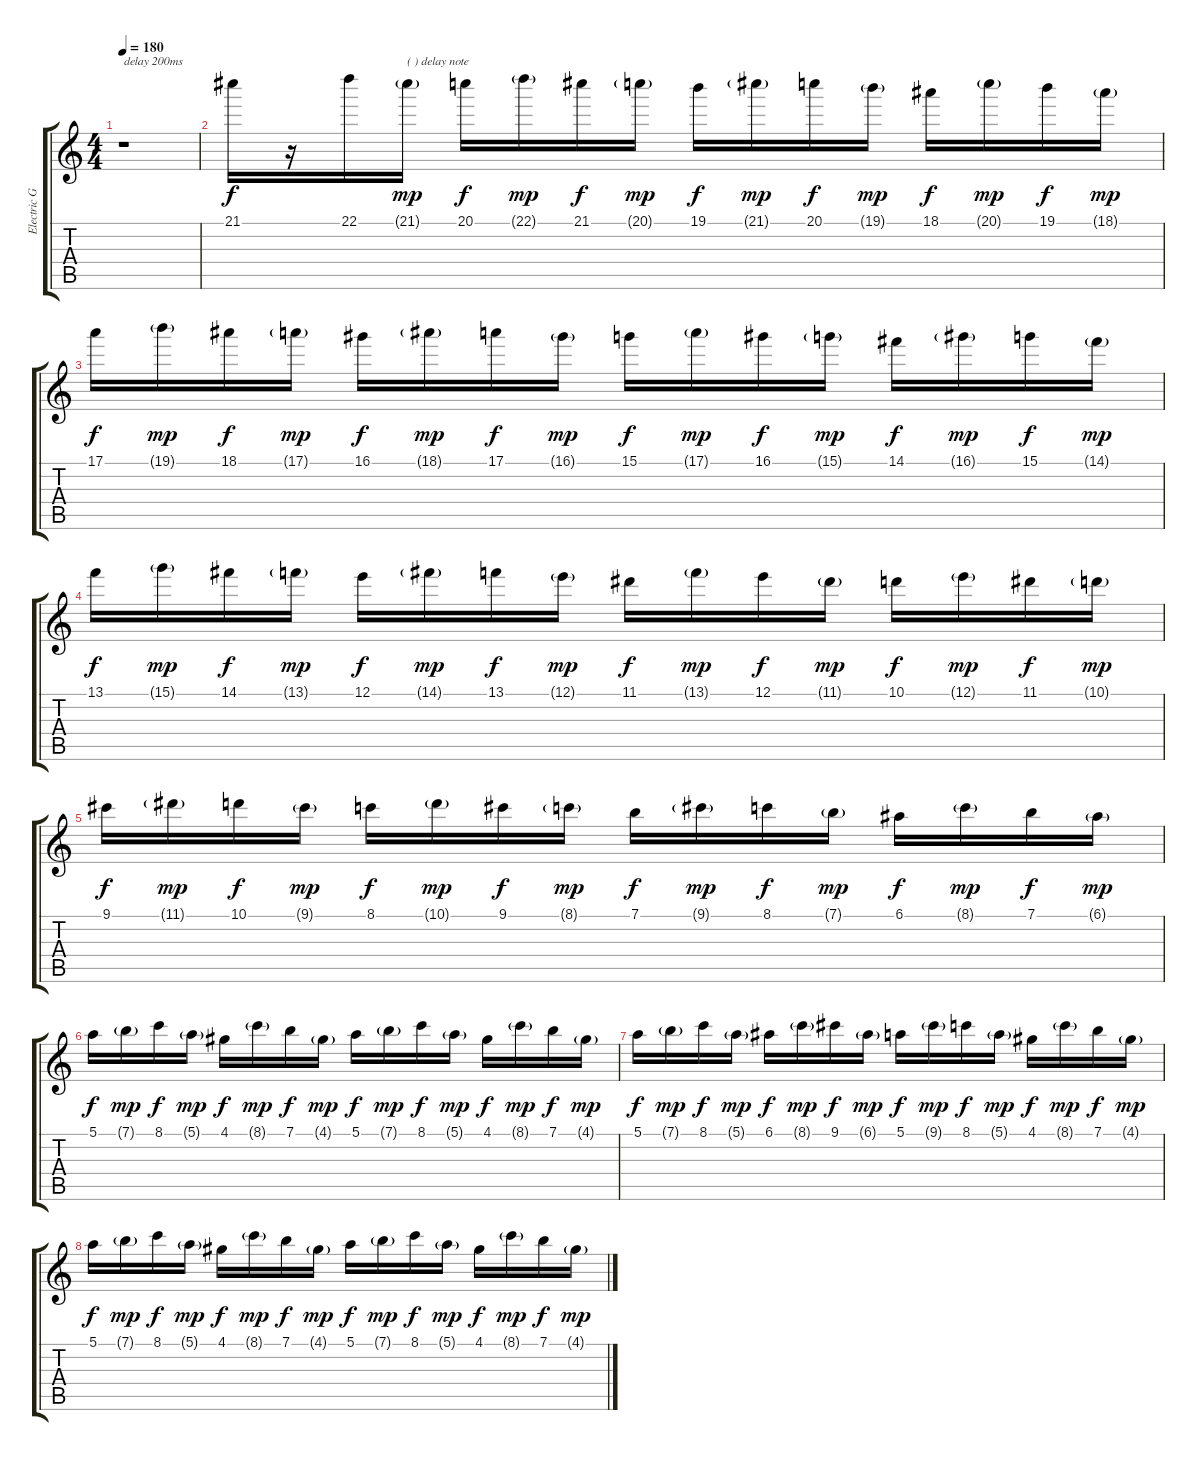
\track ("Electric Guitar" "Electric G") {instrument distortionguitar}
\staff {score tabs}
\tuning (E4 B3 G3 D3 A2 E2) {hide}
\ts (4 4)
\tempo 180
\clef g2
\ks c
r.1{txt "delay 200ms" dy f instrument distortionguitar} |
21.1.16 r.16 22.1.16 21.1{g}.16{txt "( ) delay note" dy mp} 20.1.16{dy f} 22.1{g}.16{dy mp} 21.1.16{dy f} 20.1{g}.16{dy mp} 19.1.16{dy f} 21.1{g}.16{dy mp} 20.1.16{dy f} 19.1{g}.16{dy mp} 18.1.16{dy f} 20.1{g}.16{dy mp} 19.1.16{dy f} 18.1{g}.16{dy mp} |
17.1.16{dy f} 19.1{g}.16{dy mp} 18.1.16{dy f} 17.1{g}.16{dy mp} 16.1.16{dy f} 18.1{g}.16{dy mp} 17.1.16{dy f} 16.1{g}.16{dy mp} 15.1.16{dy f} 17.1{g}.16{dy mp} 16.1.16{dy f} 15.1{g}.16{dy mp} 14.1.16{dy f} 16.1{g}.16{dy mp} 15.1.16{dy f} 14.1{g}.16{dy mp} |
13.1.16{dy f} 15.1{g}.16{dy mp} 14.1.16{dy f} 13.1{g}.16{dy mp} 12.1.16{dy f} 14.1{g}.16{dy mp} 13.1.16{dy f} 12.1{g}.16{dy mp} 11.1.16{dy f} 13.1{g}.16{dy mp} 12.1.16{dy f} 11.1{g}.16{dy mp} 10.1.16{dy f} 12.1{g}.16{dy mp} 11.1.16{dy f} 10.1{g}.16{dy mp} |
9.1.16{dy f} 11.1{g}.16{dy mp} 10.1.16{dy f} 9.1{g}.16{dy mp} 8.1.16{dy f} 10.1{g}.16{dy mp} 9.1.16{dy f} 8.1{g}.16{dy mp} 7.1.16{dy f} 9.1{g}.16{dy mp} 8.1.16{dy f} 7.1{g}.16{dy mp} 6.1.16{dy f} 8.1{g}.16{dy mp} 7.1.16{dy f} 6.1{g}.16{dy mp} |
5.1.16{dy f} 7.1{g}.16{dy mp} 8.1.16{dy f} 5.1{g}.16{dy mp} 4.1.16{dy f} 8.1{g}.16{dy mp} 7.1.16{dy f} 4.1{g}.16{dy mp} 5.1.16{dy f} 7.1{g}.16{dy mp} 8.1.16{dy f} 5.1{g}.16{dy mp} 4.1.16{dy f} 8.1{g}.16{dy mp} 7.1.16{dy f} 4.1{g}.16{dy mp} |
5.1.16{dy f} 7.1{g}.16{dy mp} 8.1.16{dy f} 5.1{g}.16{dy mp} 6.1.16{dy f} 8.1{g}.16{dy mp} 9.1.16{dy f} 6.1{g}.16{dy mp} 5.1.16{dy f} 9.1{g}.16{dy mp} 8.1.16{dy f} 5.1{g}.16{dy mp} 4.1.16{dy f} 8.1{g}.16{dy mp} 7.1.16{dy f} 4.1{g}.16{dy mp} |
5.1.16{dy f} 7.1{g}.16{dy mp} 8.1.16{dy f} 5.1{g}.16{dy mp} 4.1.16{dy f} 8.1{g}.16{dy mp} 7.1.16{dy f} 4.1{g}.16{dy mp} 5.1.16{dy f} 7.1{g}.16{dy mp} 8.1.16{dy f} 5.1{g}.16{dy mp} 4.1.16{dy f} 8.1{g}.16{dy mp} 7.1.16{dy f} 4.1{g}.16{dy mp}
